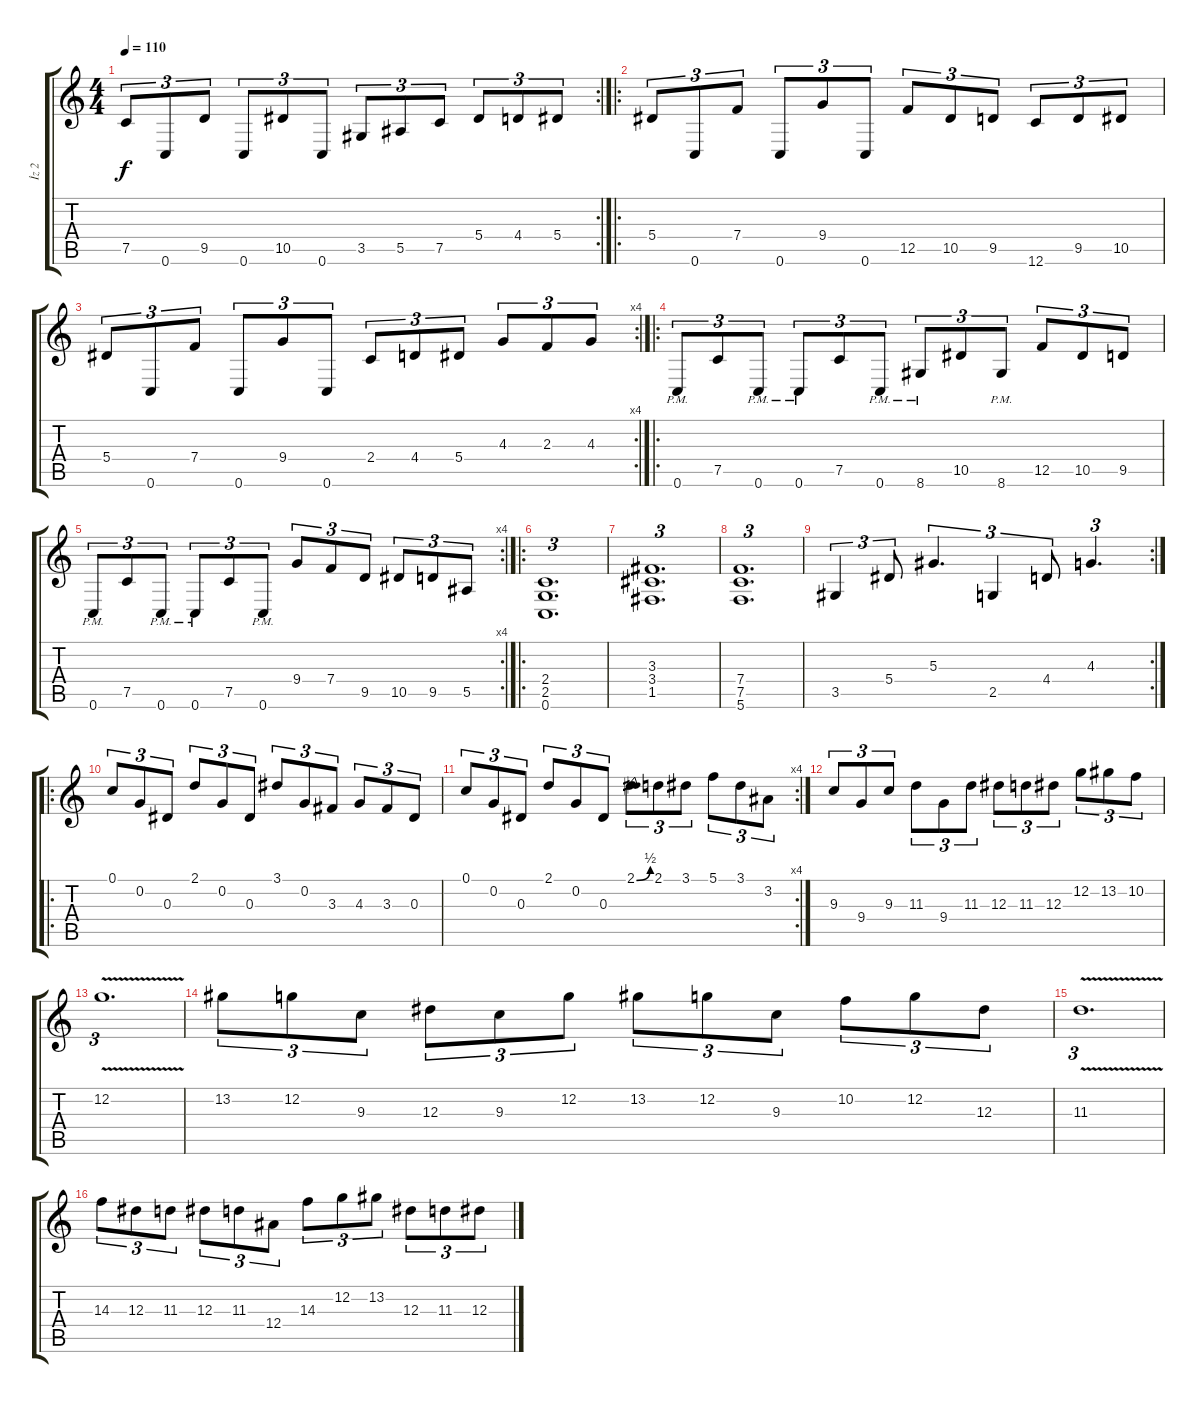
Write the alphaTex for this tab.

\track ("İz 2" "İz 2") {instrument distortionguitar}
\staff {score tabs}
\tuning (C4 G3 Eb3 Bb2 F2 C2) {hide}
\rc 2
\ts (4 4)
\tempo 110
\clef g2
\ks c
7.5.8{tu (3 2) dy f} 0.6.8{tu (3 2)} 9.5.8{tu (3 2)} 0.6.8{tu (3 2)} 10.5.8{tu (3 2)} 0.6.8{tu (3 2)} 3.5.8{tu (3 2)} 5.5.8{tu (3 2)} 7.5.8{tu (3 2)} 5.4.8{tu (3 2)} 4.4.8{tu (3 2)} 5.4.8{tu (3 2)} |
\ro
5.4.8{tu (3 2)} 0.6.8{tu (3 2)} 7.4.8{tu (3 2)} 0.6.8{tu (3 2)} 9.4.8{tu (3 2)} 0.6.8{tu (3 2)} 12.5.8{tu (3 2)} 10.5.8{tu (3 2)} 9.5.8{tu (3 2)} 12.6.8{tu (3 2)} 9.5.8{tu (3 2)} 10.5.8{tu (3 2)} |
\rc 4
5.4.8{tu (3 2)} 0.6.8{tu (3 2)} 7.4.8{tu (3 2)} 0.6.8{tu (3 2)} 9.4.8{tu (3 2)} 0.6.8{tu (3 2)} 2.4.8{tu (3 2)} 4.4.8{tu (3 2)} 5.4.8{tu (3 2)} 4.3.8{tu (3 2)} 2.3.8{tu (3 2)} 4.3.8{tu (3 2)} |
\ro
0.6{pm}.8{tu (3 2)} 7.5.8{tu (3 2)} 0.6{pm}.8{tu (3 2)} 0.6{pm}.8{tu (3 2)} 7.5.8{tu (3 2)} 0.6{pm}.8{tu (3 2)} 8.6{pm}.8{tu (3 2)} 10.5.8{tu (3 2)} 8.6{pm}.8{tu (3 2)} 12.5.8{tu (3 2)} 10.5.8{tu (3 2)} 9.5.8{tu (3 2)} |
\rc 4
0.6{pm}.8{tu (3 2)} 7.5.8{tu (3 2)} 0.6{pm}.8{tu (3 2)} 0.6{pm}.8{tu (3 2)} 7.5.8{tu (3 2)} 0.6{pm}.8{tu (3 2)} 9.4.8{tu (3 2)} 7.4.8{tu (3 2)} 9.5.8{tu (3 2)} 10.5.8{tu (3 2)} 9.5.8{tu (3 2)} 5.5.8{tu (3 2)} |
\ro
(2.4 2.5 0.6).1{d tu (3 2)} |
(3.3 3.4 1.5).1{d tu (3 2)} |
(7.4 7.5 5.6).1{d tu (3 2)} |
\rc 2
3.5.4{tu (3 2)} 5.4.8{tu (3 2)} 5.3.4{d tu (3 2)} 2.5.4{tu (3 2)} 4.4.8{tu (3 2)} 4.3.4{d tu (3 2)} |
\ro
0.1.8{tu (3 2)} 0.2.8{tu (3 2)} 0.3.8{tu (3 2)} 2.1.8{tu (3 2)} 0.2.8{tu (3 2)} 0.3.8{tu (3 2)} 3.1.8{tu (3 2)} 0.2.8{tu (3 2)} 3.3.8{tu (3 2)} 4.3.8{tu (3 2)} 3.3.8{tu (3 2)} 0.3.8{tu (3 2)} |
\rc 4
0.1.8{tu (3 2)} 0.2.8{tu (3 2)} 0.3.8{tu (3 2)} 2.1.8{tu (3 2)} 0.2.8{tu (3 2)} 0.3.8{tu (3 2)} 2.1{be (bend 0 0 60 2)}.8{tu (3 2)} 2.1.8{tu (3 2)} 3.1.8{tu (3 2)} 5.1.8{tu (3 2)} 3.1.8{tu (3 2)} 3.2.8{tu (3 2)} |
9.3.8{tu (3 2)} 9.4.8{tu (3 2)} 9.3.8{tu (3 2)} 11.3.8{tu (3 2)} 9.4.8{tu (3 2)} 11.3.8{tu (3 2)} 12.3.8{tu (3 2)} 11.3.8{tu (3 2)} 12.3.8{tu (3 2)} 12.2.8{tu (3 2)} 13.2.8{tu (3 2)} 10.2.8{tu (3 2)} |
12.2{v}.1{d tu (3 2)} |
13.2.8{tu (3 2)} 12.2.8{tu (3 2)} 9.3.8{tu (3 2)} 12.3.8{tu (3 2)} 9.3.8{tu (3 2)} 12.2.8{tu (3 2)} 13.2.8{tu (3 2)} 12.2.8{tu (3 2)} 9.3.8{tu (3 2)} 10.2.8{tu (3 2)} 12.2.8{tu (3 2)} 12.3.8{tu (3 2)} |
11.3{v}.1{d tu (3 2)} |
14.3.8{tu (3 2)} 12.3.8{tu (3 2)} 11.3.8{tu (3 2)} 12.3.8{tu (3 2)} 11.3.8{tu (3 2)} 12.4.8{tu (3 2)} 14.3.8{tu (3 2)} 12.2.8{tu (3 2)} 13.2.8{tu (3 2)} 12.3.8{tu (3 2)} 11.3.8{tu (3 2)} 12.3.8{tu (3 2)}
